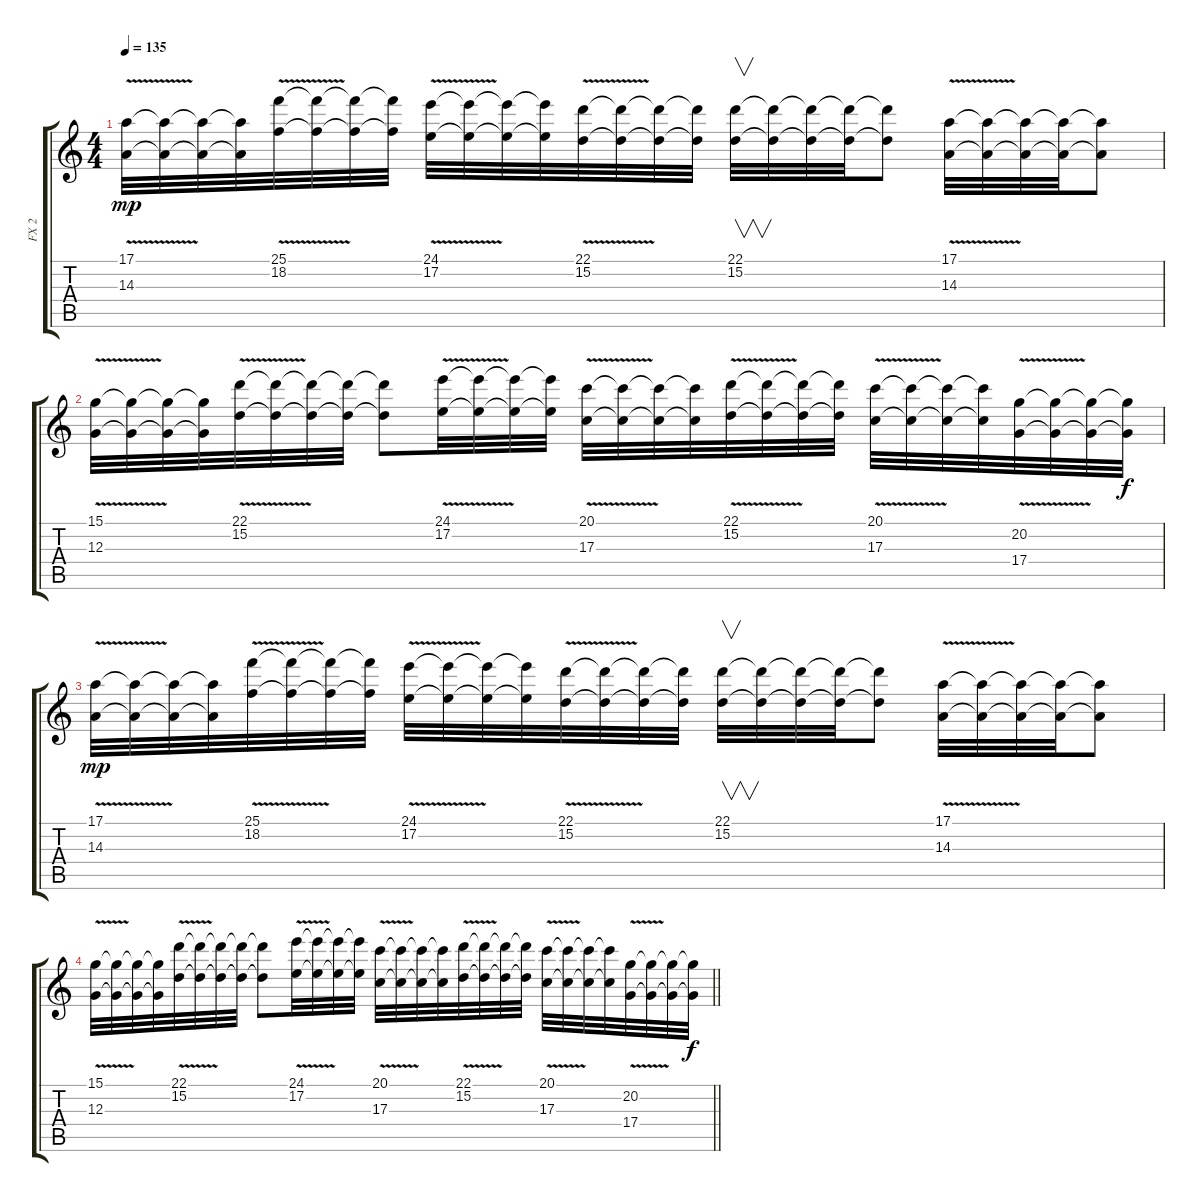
\track ("FX 2" "FX 2") {instrument lead8bassandlead}
\staff {score tabs}
\tuning (E4 B3 G3 D3 A2 E2) {hide}
\ts (4 4)
\tempo 135
\clef g2
\ks c
(17.1 14.3{v}).32{dy mp volume 13} (17.1{t} 14.3{t}).32{volume 12} (17.1{t} 14.3{t}).32{volume 11} (17.1{t} 14.3{t}).32{volume 10} (25.1 18.2{v}).32{volume 13} (25.1{t} 18.2{t}).32{volume 12} (25.1{t} 18.2{t}).32{volume 11} (25.1{t} 18.2{t}).32{volume 10} (24.1 17.2{v}).32{volume 13} (24.1{t} 17.2{t}).32{volume 12} (24.1{t} 17.2{t}).32{volume 11} (24.1{t} 17.2{t}).32{volume 10} (22.1 15.2{v}).32{volume 13} (22.1{t} 15.2{t}).32{volume 12} (22.1{t} 15.2{t}).32{volume 11} (22.1{t} 15.2{t}).32{volume 10} (22.1 15.2).32{v volume 13} (22.1{t} 15.2{t}).32{volume 12} (22.1{t} 15.2{t}).32{volume 11} (22.1{t} 15.2{t}).32{volume 10} (22.1{t} 15.2{t}).8 (17.1 14.3{v}).32{volume 13} (17.1{t} 14.3{t}).32{volume 12} (17.1{t} 14.3{t}).32{volume 11} (17.1{t} 14.3{t}).32{volume 10} (17.1{t} 14.3{t}).8 |
(15.1 12.3{v}).32{volume 13} (15.1{t} 12.3{t}).32{volume 12} (15.1{t} 12.3{t}).32{volume 11} (15.1{t} 12.3{t}).32{volume 10} (22.1 15.2{v}).32{volume 13} (22.1{t} 15.2{t}).32{volume 12} (22.1{t} 15.2{t}).32{volume 11} (22.1{t} 15.2{t}).32{volume 10} (22.1{t} 15.2{t}).8 (24.1 17.2{v}).32{volume 13} (24.1{t} 17.2{t}).32{volume 12} (24.1{t} 17.2{t}).32{volume 11} (24.1{t} 17.2{t}).32{volume 10} (20.1 17.3{v}).32{volume 13} (20.1{t} 17.3{t}).32{volume 12} (20.1{t} 17.3{t}).32{volume 11} (20.1{t} 17.3{t}).32{volume 10} (22.1 15.2{v}).32{volume 13} (22.1{t} 15.2{t}).32{volume 12} (22.1{t} 15.2{t}).32{volume 11} (22.1{t} 15.2{t}).32{volume 10} (20.1 17.3{v}).32{volume 13} (20.1{t} 17.3{t}).32{volume 12} (20.1{t} 17.3{t}).32{volume 11} (20.1{t} 17.3{t}).32{volume 10} (20.2 17.4{v}).32{volume 13} (20.2{t} 17.4{t}).32{volume 12} (20.2{t} 17.4{t}).32{volume 11} (20.2{t} 17.4{t}).32{dy f volume 10} |
(17.1 14.3{v}).32{dy mp volume 13} (17.1{t} 14.3{t}).32{volume 12} (17.1{t} 14.3{t}).32{volume 11} (17.1{t} 14.3{t}).32{volume 10} (25.1 18.2{v}).32{volume 13} (25.1{t} 18.2{t}).32{volume 12} (25.1{t} 18.2{t}).32{volume 11} (25.1{t} 18.2{t}).32{volume 10} (24.1 17.2{v}).32{volume 13} (24.1{t} 17.2{t}).32{volume 12} (24.1{t} 17.2{t}).32{volume 11} (24.1{t} 17.2{t}).32{volume 10} (22.1 15.2{v}).32{volume 13} (22.1{t} 15.2{t}).32{volume 12} (22.1{t} 15.2{t}).32{volume 11} (22.1{t} 15.2{t}).32{volume 10} (22.1 15.2).32{v volume 13} (22.1{t} 15.2{t}).32{volume 12} (22.1{t} 15.2{t}).32{volume 11} (22.1{t} 15.2{t}).32{volume 10} (22.1{t} 15.2{t}).8 (17.1 14.3{v}).32{volume 13} (17.1{t} 14.3{t}).32{volume 12} (17.1{t} 14.3{t}).32{volume 11} (17.1{t} 14.3{t}).32{volume 10} (17.1{t} 14.3{t}).8 |
\barLineRight lightlight
(15.1 12.3{v}).32{volume 13} (15.1{t} 12.3{t}).32{volume 12} (15.1{t} 12.3{t}).32{volume 11} (15.1{t} 12.3{t}).32{volume 10} (22.1 15.2{v}).32{volume 13} (22.1{t} 15.2{t}).32{volume 12} (22.1{t} 15.2{t}).32{volume 11} (22.1{t} 15.2{t}).32{volume 10} (22.1{t} 15.2{t}).8 (24.1 17.2{v}).32{volume 13} (24.1{t} 17.2{t}).32{volume 12} (24.1{t} 17.2{t}).32{volume 11} (24.1{t} 17.2{t}).32{volume 10} (20.1 17.3{v}).32{volume 13} (20.1{t} 17.3{t}).32{volume 12} (20.1{t} 17.3{t}).32{volume 11} (20.1{t} 17.3{t}).32{volume 10} (22.1 15.2{v}).32{volume 13} (22.1{t} 15.2{t}).32{volume 12} (22.1{t} 15.2{t}).32{volume 11} (22.1{t} 15.2{t}).32{volume 10} (20.1 17.3{v}).32{volume 13} (20.1{t} 17.3{t}).32{volume 12} (20.1{t} 17.3{t}).32{volume 11} (20.1{t} 17.3{t}).32{volume 10} (20.2 17.4{v}).32{volume 13} (20.2{t} 17.4{t}).32{volume 12} (20.2{t} 17.4{t}).32{volume 11} (20.2{t} 17.4{t}).32{dy f volume 10}
